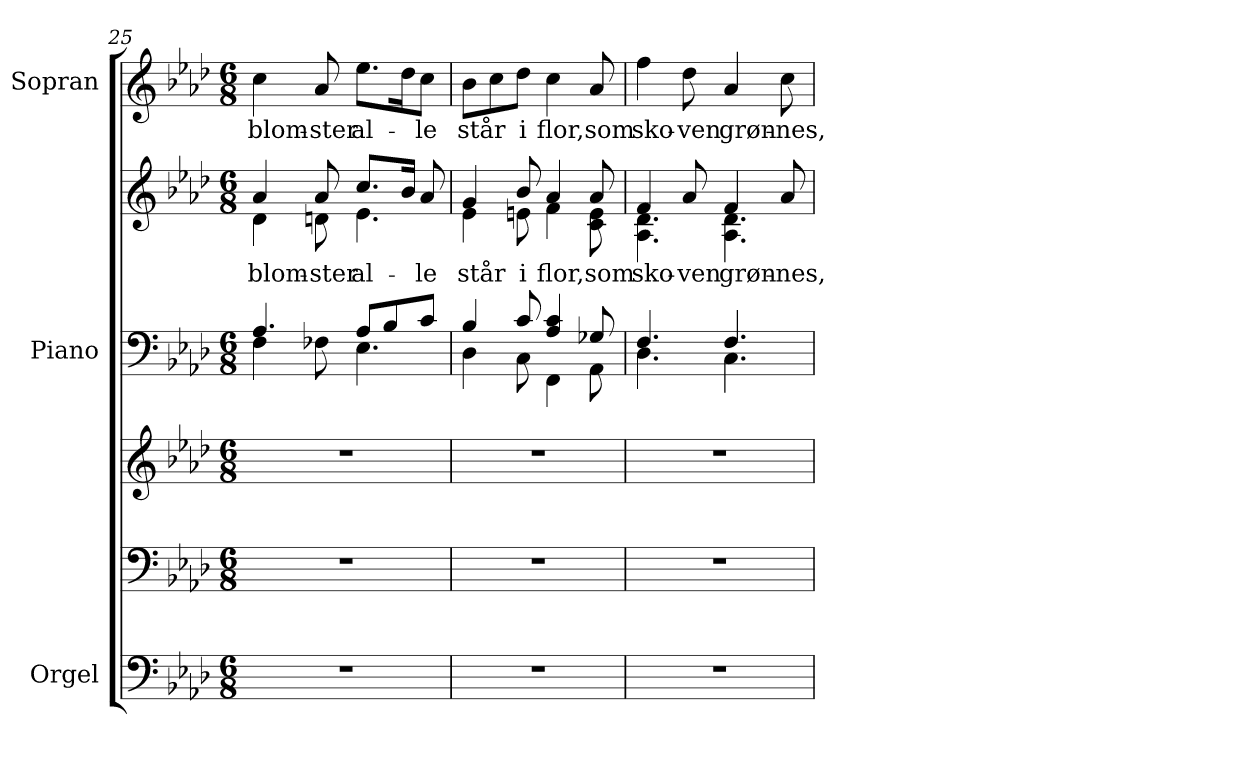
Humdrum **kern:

**kern	**kern	**kern	**kern	**kern	**text	**kern	**text
*part3	*part3	*part3	*part2	*part2	*part2	*part1	*part1
*staff6	*staff5	*staff4	*staff3	*staff2	*staff2	*staff1	*staff1
*I"Orgel	*	*	*I"Piano	*	*	*I"Sopran	*
*	*	*	*I'Pno	*	*	*I'S.	*
*clefF4	*clefF4	*clefG2	*clefF4	*clefG2	*	*clefG2	*
*k[b-e-a-d-]	*k[b-e-a-d-]	*k[b-e-a-d-]	*k[b-e-a-d-]	*k[b-e-a-d-]	*	*k[b-e-a-d-]	*
*M6/8	*M6/8	*M6/8	*M6/8	*M6/8	*	*M6/8	*
=25	=25	=25	=25	=25	=25	=25	=25
*	*	*	*^	*	*	*	*
!	!	!	!	!	!	!LO:LY:b	!	!LO:LY:b
*	*	*	*	*	*^	*	*	*
2.r	2.r	2.r	4.A-/	4F\	4a-/	4d-\	blom-	4cc\	blom-
!	!	!	!	!	!	!	!LO:LY:b	!	!LO:LY:b
.	.	.	.	8F-X\	8a-/	8dn\	-ster	8a-/	-ster
!	!	!	!	!	!	!	!LO:LY:b	!	!LO:LY:b
.	.	.	8A-/L	4.E-\	8.cc/L	4.e-\	al-	8.ee-\L	al-
.	.	.	8B-/	.	.	.	.	.	.
.	.	.	.	.	16b-/Jk	.	.	16dd-\K	.
!	!	!	!	!	!	!	!LO:LY:b	!	!LO:LY:b
.	.	.	8c/J	.	8a-/	.	-le	8cc\J	-le
=26	=26	=26	=26	=26	=26	=26	=26	=26	=26
!	!	!	!	!	!	!	!LO:LY:b	!	!LO:LY:b
2.r	2.r	2.r	4B-/	4D-\	4g/	4e-\	står	8b-\L	står
.	.	.	.	.	.	.	.	8cc\	.
!	!	!	!	!	!	!	!LO:LY:b	!	!LO:LY:b
.	.	.	8c/	8C\	8b-/	8en\	i	8dd-\J	i
!	!	!	!	!	!	!	!LO:LY:b	!	!LO:LY:b
.	.	.	4A-/ 4c/	4FF\	4a-/	4f\	flor,	4cc\	flor,
!	!	!	!	!	!	!	!LO:LY:b	!	!LO:LY:b
.	.	.	8G-X/	8AA-\	8a-/	8c\ 8e\	som	8a-/	som
=27	=27	=27	=27	=27	=27	=27	=27	=27	=27
!	!	!	!	!	!	!	!LO:LY:b	!	!LO:LY:b
2.r	2.r	2.r	4.F/	4.D-\	4f/	4.A-\ 4.d-\	sko-	4ff\	sko-
!	!	!	!	!	!	!	!LO:LY:b	!	!LO:LY:b
.	.	.	.	.	8a-/	.	-ven	8dd-\	-ven
!	!	!	!	!	!	!	!LO:LY:b	!	!LO:LY:b
.	.	.	4.F/	4.C\	4f/	4.A-\ 4.d-\	grøn-	4a-/	grøn-
!	!	!	!	!	!	!	!LO:LY:b	!	!LO:LY:b
.	.	.	.	.	8a-/	.	-nes,	8cc\	-nes,
*	*	*	*v	*v	*	*	*	*	*
*	*	*	*	*v	*v	*	*	*
=	=	=	=	=	=	=	=
*-	*-	*-	*-	*-	*-	*-	*-
